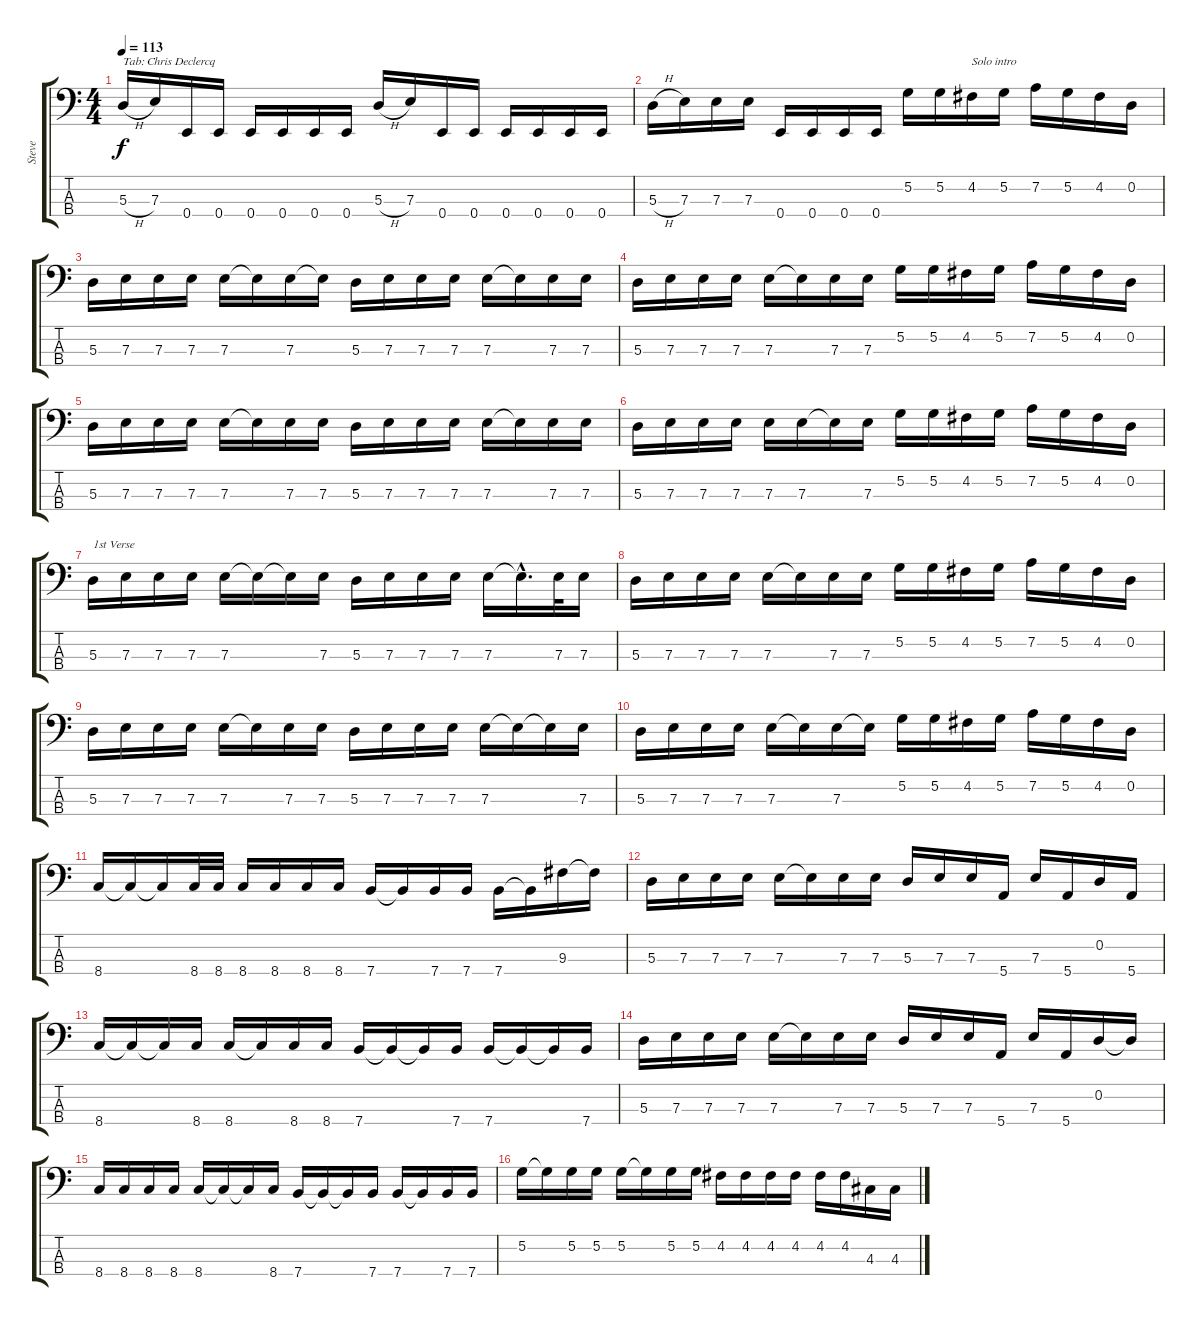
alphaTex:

\track ("Steve" "Steve") {instrument electricbassfinger}
\staff {score tabs}
\tuning (G2 D2 A1 E1) {hide}
\ts (4 4)
\tempo 113
\clef f4
\ks c
5.3{h}.16{txt "Tab: Chris Declercq" dy f instrument electricbassfinger} 7.3.16 0.4.16 0.4.16 0.4.16 0.4.16 0.4.16 0.4.16 5.3{h}.16 7.3.16 0.4.16 0.4.16 0.4.16 0.4.16 0.4.16 0.4.16 |
5.3{h}.16 7.3.16 7.3.16 7.3.16 0.4.16 0.4.16 0.4.16 0.4.16 5.2.16 5.2.16 4.2.16{txt "Solo intro"} 5.2.16 7.2.16 5.2.16 4.2.16 0.2.16 |
5.3.16 7.3.16 7.3.16 7.3.16 7.3.16 7.3{t}.16 7.3.16 7.3{t}.16 5.3.16 7.3.16 7.3.16 7.3.16 7.3.16 7.3{t}.16 7.3.16 7.3.16 |
5.3.16 7.3.16 7.3.16 7.3.16 7.3.16 7.3{t}.16 7.3.16 7.3.16 5.2.16 5.2.16 4.2.16 5.2.16 7.2.16 5.2.16 4.2.16 0.2.16 |
5.3.16 7.3.16 7.3.16 7.3.16 7.3.16 7.3{t}.16 7.3.16 7.3.16 5.3.16 7.3.16 7.3.16 7.3.16 7.3.16 7.3{t}.16 7.3.16 7.3.16 |
5.3.16 7.3.16 7.3.16 7.3.16 7.3.16 7.3.16 7.3{t}.16 7.3.16 5.2.16 5.2.16 4.2.16 5.2.16 7.2.16 5.2.16 4.2.16 0.2.16 |
5.3.16{txt "1st Verse"} 7.3.16 7.3.16 7.3.16 7.3.16 7.3{t}.16 7.3{t}.16 7.3.16 5.3.16 7.3.16 7.3.16 7.3.16 7.3.16 7.3{hac t}.16{d} 7.3.32 7.3.16 |
5.3.16 7.3.16 7.3.16 7.3.16 7.3.16 7.3{t}.16 7.3.16 7.3.16 5.2.16 5.2.16 4.2.16 5.2.16 7.2.16 5.2.16 4.2.16 0.2.16 |
5.3.16 7.3.16 7.3.16 7.3.16 7.3.16 7.3{t}.16 7.3.16 7.3.16 5.3.16 7.3.16 7.3.16 7.3.16 7.3.16 7.3{t}.16 7.3{t}.16 7.3.16 |
5.3.16 7.3.16 7.3.16 7.3.16 7.3.16 7.3{t}.16 7.3.16 7.3{t}.16 5.2.16 5.2.16 4.2.16 5.2.16 7.2.16 5.2.16 4.2.16 0.2.16 |
8.4.16 8.4{t}.16 8.4{t}.16 8.4.32 8.4.32 8.4.16 8.4.16 8.4.16 8.4.16 7.4.16 7.4{t}.16 7.4.16 7.4.16 7.4.16 7.4{t}.16 9.3.16 9.3{t}.16 |
5.3.16 7.3.16 7.3.16 7.3.16 7.3.16 7.3{t}.16 7.3.16 7.3.16 5.3.16 7.3.16 7.3.16 5.4.16 7.3.16 5.4.16 0.2.16 5.4.16 |
8.4.16 8.4{t}.16 8.4{t}.16 8.4.16 8.4.16 8.4{t}.16 8.4.16 8.4.16 7.4.16 7.4{t}.16 7.4{t}.16 7.4.16 7.4.16 7.4{t}.16 7.4{t}.16 7.4.16 |
5.3.16 7.3.16 7.3.16 7.3.16 7.3.16 7.3{t}.16 7.3.16 7.3.16 5.3.16 7.3.16 7.3.16 5.4.16 7.3.16 5.4.16 0.2.16 0.2{t}.16 |
8.4.16 8.4.16 8.4.16 8.4.16 8.4.16 8.4{t}.16 8.4{t}.16 8.4.16 7.4.16 7.4{t}.16 7.4{t}.16 7.4.16 7.4.16 7.4{t}.16 7.4.16 7.4.16 |
5.2.16 5.2{t}.16 5.2.16 5.2.16 5.2.16 5.2{t}.16 5.2.16 5.2.16 4.2.16 4.2.16 4.2.16 4.2.16 4.2.16 4.2.16 4.3.16 4.3.16
